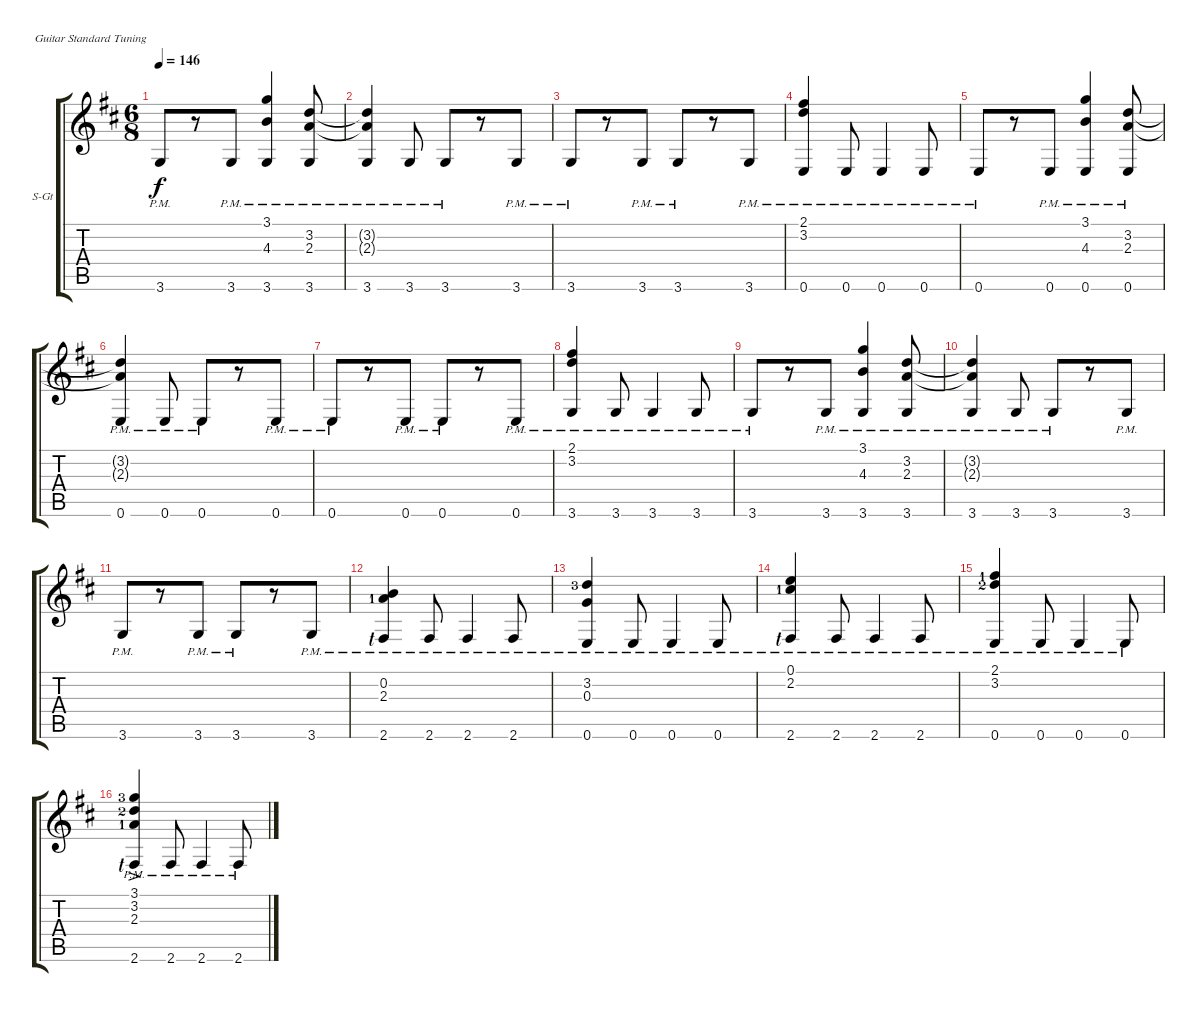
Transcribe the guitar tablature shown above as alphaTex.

\defaultSystemsLayout 4
\bracketExtendMode groupsimilarinstruments
\firstSystemTrackNameOrientation horizontal
\otherSystemsTrackNameOrientation horizontal
\track ("Steel Guitar" "S-Gt") {instrument acousticguitarsteel}
\staff {score tabs}
\tuning (E4 B3 G3 D3 A2 E2)
\ts (6 8)
\tempo 146
\clef g2
\scale
0.25
\ks d
3.6{pm}.8{dy f} r.8 3.6{pm}.8 (3.6{pm} 4.3 3.1).4 (3.6{pm} 2.3 3.2).8 |
\scale
0.25 (3.6{pm} 3.2{t} 2.3{t}).4 3.6{pm}.8 3.6{pm}.8 r.8 3.6{pm}.8 |
\scale
0.271552 3.6{pm}.8 r.8 3.6{pm}.8 3.6{pm}.8 r.8 3.6{pm}.8 |
\scale
0.228448 (0.6{pm} 3.2 2.1).4 0.6{pm}.8 0.6{pm}.4 0.6{pm}.8 |
\scale
0.25 0.6{pm}.8 r.8 0.6{pm}.8 (0.6{pm} 4.3 3.1).4 (0.6{pm} 2.3 3.2).8 |
\scale
0.25 (0.6{pm} 3.2{t} 2.3{t}).4 0.6{pm}.8 0.6{pm}.8 r.8 0.6{pm}.8 |
\scale
0.271552 0.6{pm}.8 r.8 0.6{pm}.8 0.6{pm}.8 r.8 0.6{pm}.8 |
\scale
0.228448 (3.6{pm} 3.2 2.1).4 3.6{pm}.8 3.6{pm}.4 3.6{pm}.8 |
\scale
0.25 3.6{pm}.8 r.8 3.6{pm}.8 (3.6{pm} 4.3 3.1).4 (3.6{pm} 2.3 3.2).8 |
\scale
0.25 (3.6{pm} 3.2{t} 2.3{t}).4 3.6{pm}.8 3.6{pm}.8 r.8 3.6{pm}.8 |
\scale
0.271552 3.6{pm}.8 r.8 3.6{pm}.8 3.6{pm}.8 r.8 3.6{pm}.8 |
\scale
0.228448 (2.6{pm lf 1} 0.2 2.3{lf 2}).4 2.6{pm}.8 2.6{pm}.4 2.6{pm}.8 |
\scale
0.25 (0.6{pm} 3.2{lf 4} 0.3).4 0.6{pm}.8 0.6{pm}.4 0.6{pm}.8 |
\scale
0.25 (2.6{pm lf 1} 2.2{lf 2} 0.1).4 2.6{pm}.8 2.6{pm}.4 2.6{pm}.8 |
\scale
0.25 (0.6{pm} 3.2{lf 3} 2.1{lf 2}).4 0.6{pm}.8 0.6{pm}.4 0.6{pm}.8 |
\scale
0.25 (2.6{pm lf 1} 3.2{lf 3} 3.1{lf 4} 2.3{ac lf 2}).4 2.6{pm}.8 2.6{pm}.4 2.6{pm}.8
